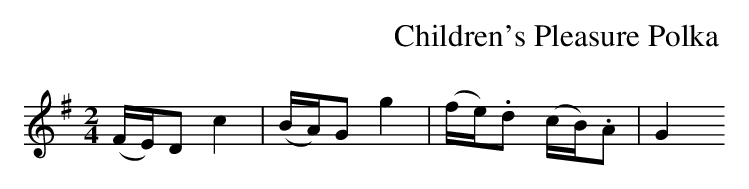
X:1
T:Children's Pleasure Polka
M:2/4
L:1/8
K:G
(F/E/)D c2|(B/A/)G g2|(f/e/).d (c/B/).A|G2....
